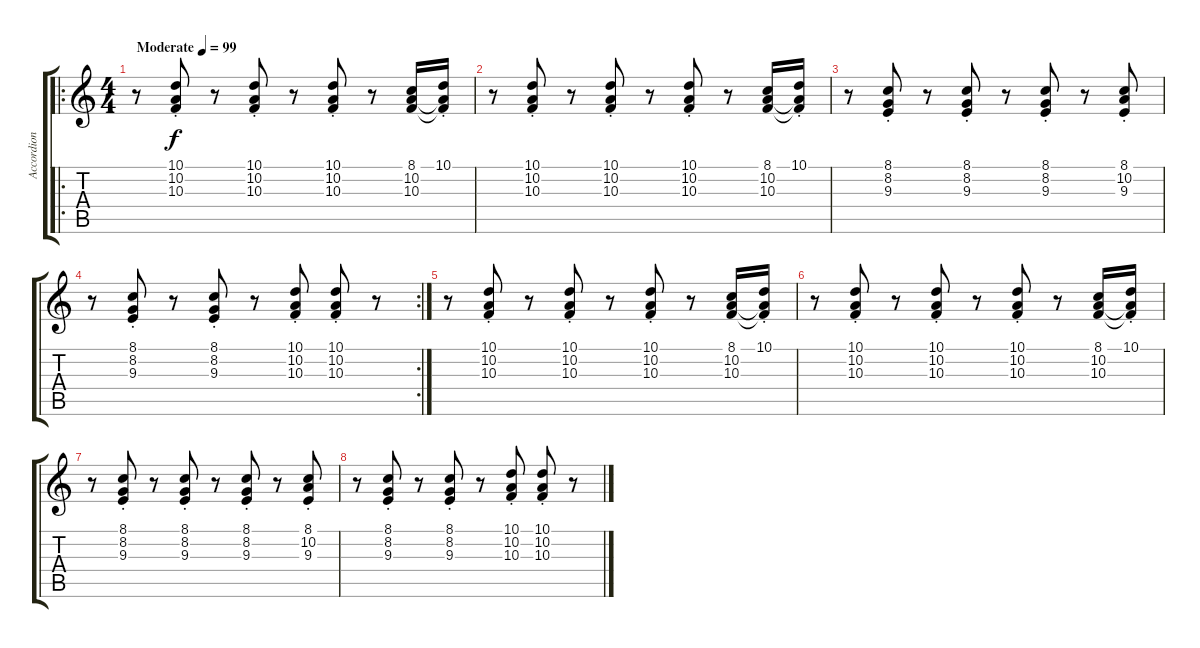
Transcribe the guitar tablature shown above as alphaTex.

\track ("Accordion" "Accordion") {instrument accordion}
\staff {score tabs}
\tuning (E4 B3 G3 D3 A2 E2) {hide}
\ro
\ts (4 4)
\tempo (99 "Moderate")
\clef g2
\ks c
r.8{dy f instrument accordion} (10.1{st} 10.2{st} 10.3{st}).8 r.8 (10.1{st} 10.2{st} 10.3{st}).8 r.8 (10.1{st} 10.2{st} 10.3{st}).8 r.8 (8.1 10.2 10.3).16 (10.1{st} 10.2{t} 10.3{t}).16 |
r.8 (10.1{st} 10.2{st} 10.3{st}).8 r.8 (10.1{st} 10.2{st} 10.3{st}).8 r.8 (10.1{st} 10.2{st} 10.3{st}).8 r.8 (8.1 10.2 10.3).16 (10.1{st} 10.2{t} 10.3{t}).16 |
r.8 (8.1{st} 8.2{st} 9.3{st}).8 r.8 (8.1{st} 8.2{st} 9.3{st}).8 r.8 (8.1{st} 8.2{st} 9.3{st}).8 r.8 (8.1{st} 10.2{st} 9.3{st}).8 |
\rc 2
r.8 (8.1{st} 8.2{st} 9.3{st}).8 r.8 (8.1{st} 8.2{st} 9.3{st}).8 r.8 (10.1{st} 10.2{st} 10.3{st}).8 (10.1{st} 10.2{st} 10.3{st}).8 r.8 |
r.8{volume 0} (10.1{st} 10.2{st} 10.3{st}).8 r.8 (10.1{st} 10.2{st} 10.3{st}).8 r.8 (10.1{st} 10.2{st} 10.3{st}).8 r.8 (8.1 10.2 10.3).16 (10.1{st} 10.2{t} 10.3{t}).16 |
r.8 (10.1{st} 10.2{st} 10.3{st}).8 r.8 (10.1{st} 10.2{st} 10.3{st}).8 r.8 (10.1{st} 10.2{st} 10.3{st}).8 r.8 (8.1 10.2 10.3).16 (10.1{st} 10.2{t} 10.3{t}).16 |
r.8 (8.1{st} 8.2{st} 9.3{st}).8 r.8 (8.1{st} 8.2{st} 9.3{st}).8 r.8 (8.1{st} 8.2{st} 9.3{st}).8 r.8 (8.1{st} 10.2{st} 9.3{st}).8 |
r.8 (8.1{st} 8.2{st} 9.3{st}).8 r.8 (8.1{st} 8.2{st} 9.3{st}).8 r.8 (10.1{st} 10.2{st} 10.3{st}).8 (10.1{st} 10.2{st} 10.3{st}).8 r.8
